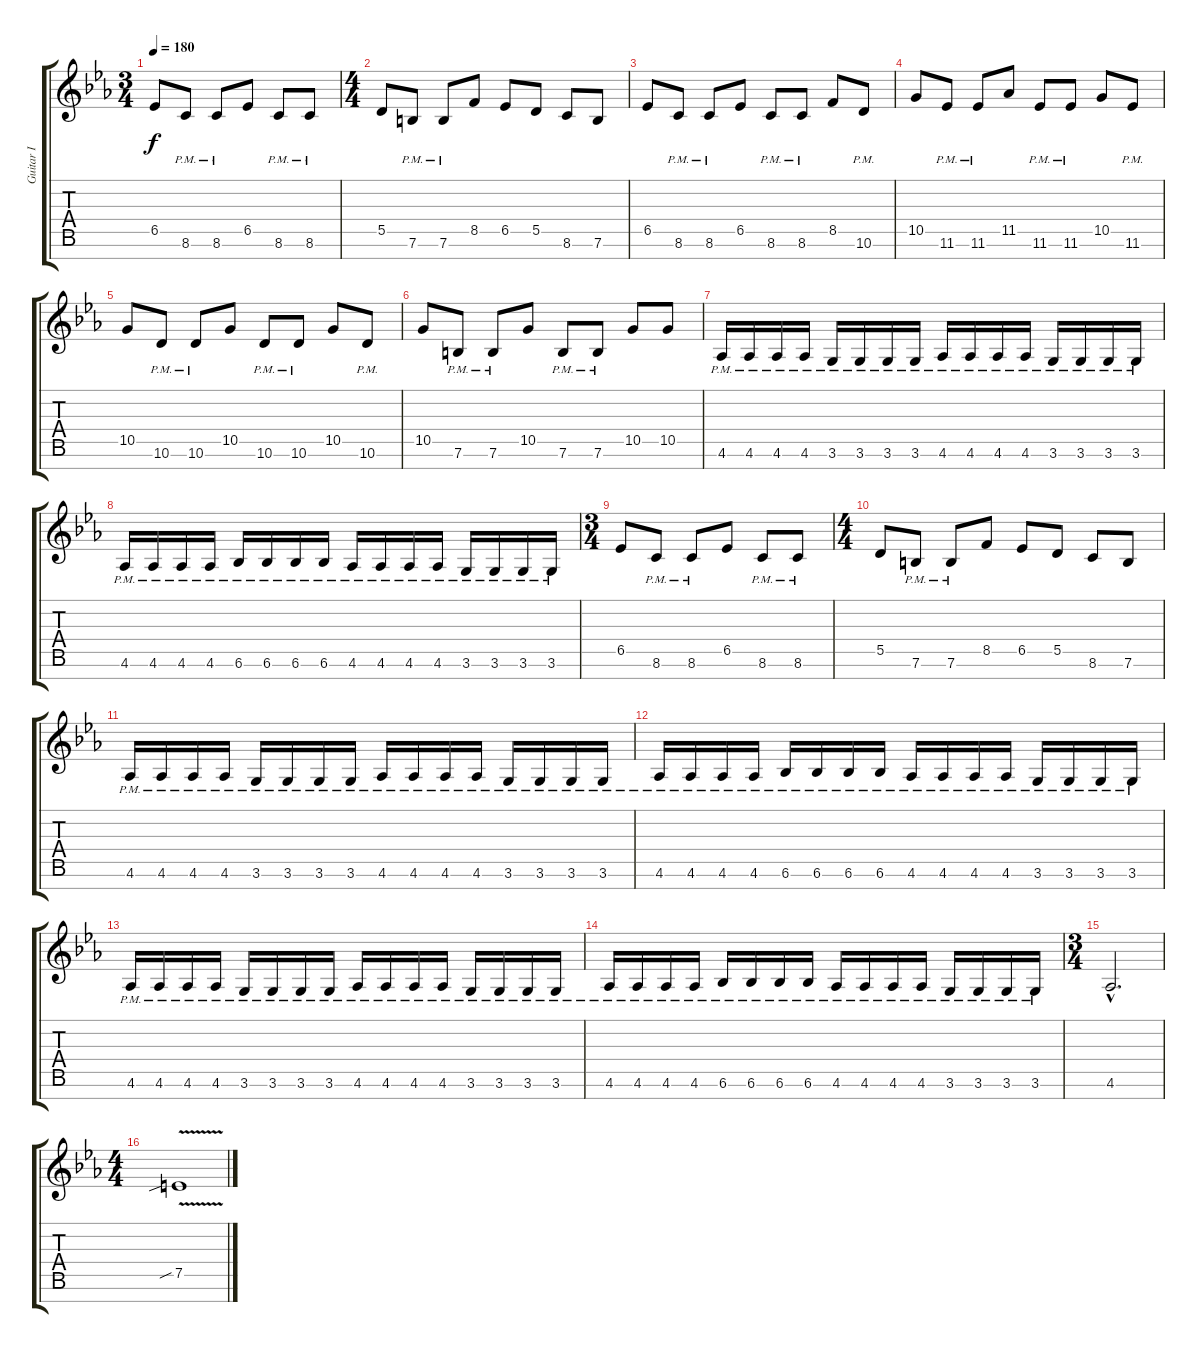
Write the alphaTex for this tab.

\track ("Guitar I" "Guitar I") {instrument distortionguitar}
\staff {score tabs}
\tuning (E4 B3 G3 D3 A2 E2 B1) {hide}
\ts (3 4)
\tempo 180
\clef g2
\ks eb
6.5.8{dy f} 8.6{pm}.8 8.6{pm}.8 6.5.8 8.6{pm}.8 8.6{pm}.8 |
\ts (4 4)
5.5.8 7.6{pm}.8 7.6{pm}.8 8.5.8 6.5.8 5.5.8 8.6.8 7.6.8 |
6.5.8 8.6{pm}.8 8.6{pm}.8 6.5.8 8.6{pm}.8 8.6{pm}.8 8.5.8 10.6{pm}.8 |
10.5.8 11.6{pm}.8 11.6{pm}.8 11.5.8 11.6{pm}.8 11.6{pm}.8 10.5.8 11.6{pm}.8 |
10.5.8 10.6{pm}.8 10.6{pm}.8 10.5.8 10.6{pm}.8 10.6{pm}.8 10.5.8 10.6{pm}.8 |
10.5.8 7.6{pm}.8 7.6{pm}.8 10.5.8 7.6{pm}.8 7.6{pm}.8 10.5.8 10.5.8 |
4.6{pm}.16 4.6{pm}.16 4.6{pm}.16 4.6{pm}.16 3.6{pm}.16 3.6{pm}.16 3.6{pm}.16 3.6{pm}.16 4.6{pm}.16 4.6{pm}.16 4.6{pm}.16 4.6{pm}.16 3.6{pm}.16 3.6{pm}.16 3.6{pm}.16 3.6{pm}.16 |
4.6{pm}.16 4.6{pm}.16 4.6{pm}.16 4.6{pm}.16 6.6{pm}.16 6.6{pm}.16 6.6{pm}.16 6.6{pm}.16 4.6{pm}.16 4.6{pm}.16 4.6{pm}.16 4.6{pm}.16 3.6{pm}.16 3.6{pm}.16 3.6{pm}.16 3.6{pm}.16 |
\ts (3 4)
6.5.8 8.6{pm}.8 8.6{pm}.8 6.5.8 8.6{pm}.8 8.6{pm}.8 |
\ts (4 4)
5.5.8 7.6{pm}.8 7.6{pm}.8 8.5.8 6.5.8 5.5.8 8.6.8 7.6.8 |
4.6{pm}.16 4.6{pm}.16 4.6{pm}.16 4.6{pm}.16 3.6{pm}.16 3.6{pm}.16 3.6{pm}.16 3.6{pm}.16 4.6{pm}.16 4.6{pm}.16 4.6{pm}.16 4.6{pm}.16 3.6{pm}.16 3.6{pm}.16 3.6{pm}.16 3.6{pm}.16 |
4.6{pm}.16 4.6{pm}.16 4.6{pm}.16 4.6{pm}.16 6.6{pm}.16 6.6{pm}.16 6.6{pm}.16 6.6{pm}.16 4.6{pm}.16 4.6{pm}.16 4.6{pm}.16 4.6{pm}.16 3.6{pm}.16 3.6{pm}.16 3.6{pm}.16 3.6{pm}.16 |
4.6{pm}.16 4.6{pm}.16 4.6{pm}.16 4.6{pm}.16 3.6{pm}.16 3.6{pm}.16 3.6{pm}.16 3.6{pm}.16 4.6{pm}.16 4.6{pm}.16 4.6{pm}.16 4.6{pm}.16 3.6{pm}.16 3.6{pm}.16 3.6{pm}.16 3.6{pm}.16 |
4.6{pm}.16 4.6{pm}.16 4.6{pm}.16 4.6{pm}.16 6.6{pm}.16 6.6{pm}.16 6.6{pm}.16 6.6{pm}.16 4.6{pm}.16 4.6{pm}.16 4.6{pm}.16 4.6{pm}.16 3.6{pm}.16 3.6{pm}.16 3.6{pm}.16 3.6{pm}.16 |
\ts (3 4)
4.6{hac}.2{d} |
\ts (4 4)
7.5{v sib}.1
